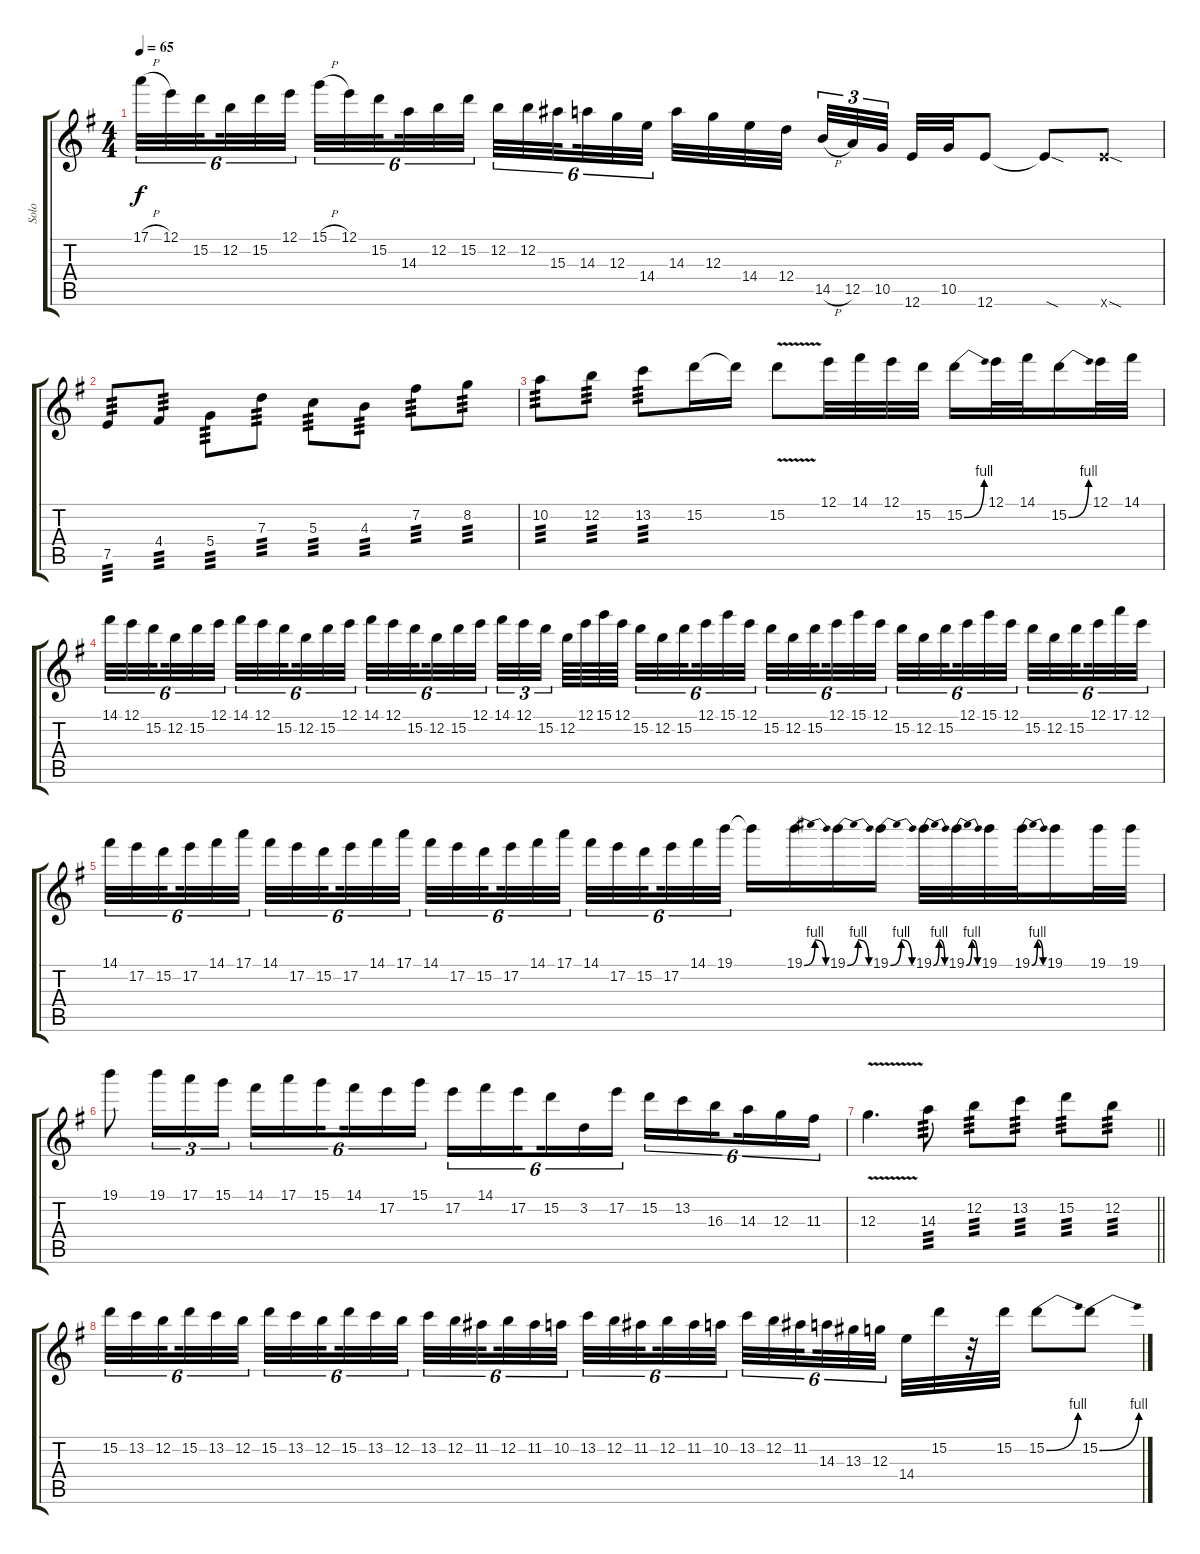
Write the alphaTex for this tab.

\track ("Solo" "Solo") {instrument distortionguitar}
\staff {score tabs}
\tuning (E4 B3 G3 D3 A2 E2) {hide}
\ts (4 4)
\tempo 65
\clef g2
\ks g
17.1{h}.32{tu (6 4) dy f} 12.1.32{tu (6 4)} 15.2.32{tu (6 4) beam splitsecondary} 12.2.32{tu (6 4)} 15.2.32{tu (6 4)} 12.1.32{tu (6 4) beam splitsecondary} 15.1{h}.32{tu (6 4)} 12.1.32{tu (6 4)} 15.2.32{tu (6 4) beam splitsecondary} 14.3.32{tu (6 4)} 12.2.32{tu (6 4)} 15.2.32{tu (6 4)} 12.2.32{tu (6 4)} 12.2.32{tu (6 4)} 15.3.32{tu (6 4) beam splitsecondary} 14.3.32{tu (6 4)} 12.3.32{tu (6 4)} 14.4.32{tu (6 4) beam splitsecondary} 14.3.32 12.3.32 14.4.32 12.4.32 14.5{h}.32{tu (3 2)} 12.5.32{tu (3 2)} 10.5.32{tu (3 2) beam splitsecondary} 12.6.32 10.5.32 12.6.8 12.6{sod t}.8 12.6{sod x}.8 |
7.5.8{tp 3} 4.4.8{tp 3} 5.4.8{tp 3} 7.3.8{tp 3} 5.3.8{tp 3} 4.3.8{tp 3} 7.2.8{tp 3} 8.2.8{tp 3} |
10.2.8{tp 3} 12.2.8{tp 3} 13.2.8{tp 3} 15.2.16 15.2{t}.16 15.2{v}.8 12.1.32 14.1.32 12.1.32 15.2.32 15.2{be (bend 0 0 60 4)}.16 12.1.32 14.1.32 15.2{be (bend 0 0 60 4)}.16 12.1.32 14.1.32 |
14.1.32{tu (6 4)} 12.1.32{tu (6 4)} 15.2.32{tu (6 4) beam splitsecondary} 12.2.32{tu (6 4)} 15.2.32{tu (6 4)} 12.1.32{tu (6 4) beam splitsecondary} 14.1.32{tu (6 4)} 12.1.32{tu (6 4)} 15.2.32{tu (6 4) beam splitsecondary} 12.2.32{tu (6 4)} 15.2.32{tu (6 4)} 12.1.32{tu (6 4)} 14.1.32{tu (6 4)} 12.1.32{tu (6 4)} 15.2.32{tu (6 4) beam splitsecondary} 12.2.32{tu (6 4)} 15.2.32{tu (6 4)} 12.1.32{tu (6 4) beam splitsecondary} 14.1.32{tu (3 2)} 12.1.32{tu (3 2)} 15.2.32{tu (3 2) beam splitsecondary} 12.2.64 12.1.64 15.1.64 12.1.64 15.2.32{tu (6 4)} 12.2.32{tu (6 4)} 15.2.32{tu (6 4) beam splitsecondary} 12.1.32{tu (6 4)} 15.1.32{tu (6 4)} 12.1.32{tu (6 4) beam splitsecondary} 15.2.32{tu (6 4)} 12.2.32{tu (6 4)} 15.2.32{tu (6 4) beam splitsecondary} 12.1.32{tu (6 4)} 15.1.32{tu (6 4)} 12.1.32{tu (6 4)} 15.2.32{tu (6 4)} 12.2.32{tu (6 4)} 15.2.32{tu (6 4) beam splitsecondary} 12.1.32{tu (6 4)} 15.1.32{tu (6 4)} 12.1.32{tu (6 4) beam splitsecondary} 15.2.32{tu (6 4)} 12.2.32{tu (6 4)} 15.2.32{tu (6 4) beam splitsecondary} 12.1.32{tu (6 4)} 17.1.32{tu (6 4)} 12.1.32{tu (6 4)} |
14.1.32{tu (6 4)} 17.2.32{tu (6 4)} 15.2.32{tu (6 4) beam splitsecondary} 17.2.32{tu (6 4)} 14.1.32{tu (6 4)} 17.1.32{tu (6 4) beam splitsecondary} 14.1.32{tu (6 4)} 17.2.32{tu (6 4)} 15.2.32{tu (6 4) beam splitsecondary} 17.2.32{tu (6 4)} 14.1.32{tu (6 4)} 17.1.32{tu (6 4)} 14.1.32{tu (6 4)} 17.2.32{tu (6 4)} 15.2.32{tu (6 4) beam splitsecondary} 17.2.32{tu (6 4)} 14.1.32{tu (6 4)} 17.1.32{tu (6 4) beam splitsecondary} 14.1.32{tu (6 4)} 17.2.32{tu (6 4)} 15.2.32{tu (6 4) beam splitsecondary} 17.2.32{tu (6 4)} 14.1.32{tu (6 4)} 19.1.32{tu (6 4)} 19.1{t}.16 19.1{be (bendrelease 0 0 15 4 45 4 60 0)}.16 19.1{be (bendrelease 0 0 15 4 15 4 60 0)}.16 19.1{be (bendrelease 0 0 15 4 45 4 60 0)}.16 19.1{be (bendrelease 0 0 15 4 44 4 60 0)}.32 19.1{be (bendrelease 0 0 15 4 45 4 60 0)}.32 19.1.32 19.1{be (bendrelease 0 0 15 4 45 4 60 0)}.32 19.1.16 19.1.32 19.1.32 |
19.1.8 19.1.16{tu (3 2)} 17.1.16{tu (3 2)} 15.1.16{tu (3 2)} 14.1.16{tu (6 4)} 17.1.16{tu (6 4)} 15.1.16{tu (6 4) beam splitsecondary} 14.1.16{tu (6 4)} 17.2.16{tu (6 4)} 15.1.16{tu (6 4)} 17.2.16{tu (6 4)} 14.1.16{tu (6 4)} 17.2.16{tu (6 4) beam splitsecondary} 15.2.16{tu (6 4)} 3.2.16{tu (6 4)} 17.2.16{tu (6 4)} 15.2.16{tu (6 4)} 13.2.16{tu (6 4)} 16.3.16{tu (6 4) beam splitsecondary} 14.3.16{tu (6 4)} 12.3.16{tu (6 4)} 11.3.16{tu (6 4)} |
\barLineRight lightlight
12.3{v}.4{d} 14.3.8{tp 3} 12.2.8{tp 3} 13.2.8{tp 3} 15.2.8{tp 3} 12.2.8{tp 3} |
15.2.32{tu (6 4)} 13.2.32{tu (6 4)} 12.2.32{tu (6 4) beam splitsecondary} 15.2.32{tu (6 4)} 13.2.32{tu (6 4)} 12.2.32{tu (6 4) beam splitsecondary} 15.2.32{tu (6 4)} 13.2.32{tu (6 4)} 12.2.32{tu (6 4) beam splitsecondary} 15.2.32{tu (6 4)} 13.2.32{tu (6 4)} 12.2.32{tu (6 4)} 13.2.32{tu (6 4)} 12.2.32{tu (6 4)} 11.2.32{tu (6 4) beam splitsecondary} 12.2.32{tu (6 4)} 11.2.32{tu (6 4)} 10.2.32{tu (6 4) beam splitsecondary} 13.2.32{tu (6 4)} 12.2.32{tu (6 4)} 11.2.32{tu (6 4) beam splitsecondary} 12.2.32{tu (6 4)} 11.2.32{tu (6 4)} 10.2.32{tu (6 4)} 13.2.32{tu (6 4)} 12.2.32{tu (6 4)} 11.2.32{tu (6 4) beam splitsecondary} 14.3.32{tu (6 4)} 13.3.32{tu (6 4)} 12.3.32{tu (6 4) beam splitsecondary} 14.4.32 15.2.32 r.32 15.2.32 15.2{be (bend 0 0 60 4)}.8 15.2{be (bend 0 0 60 4)}.8
